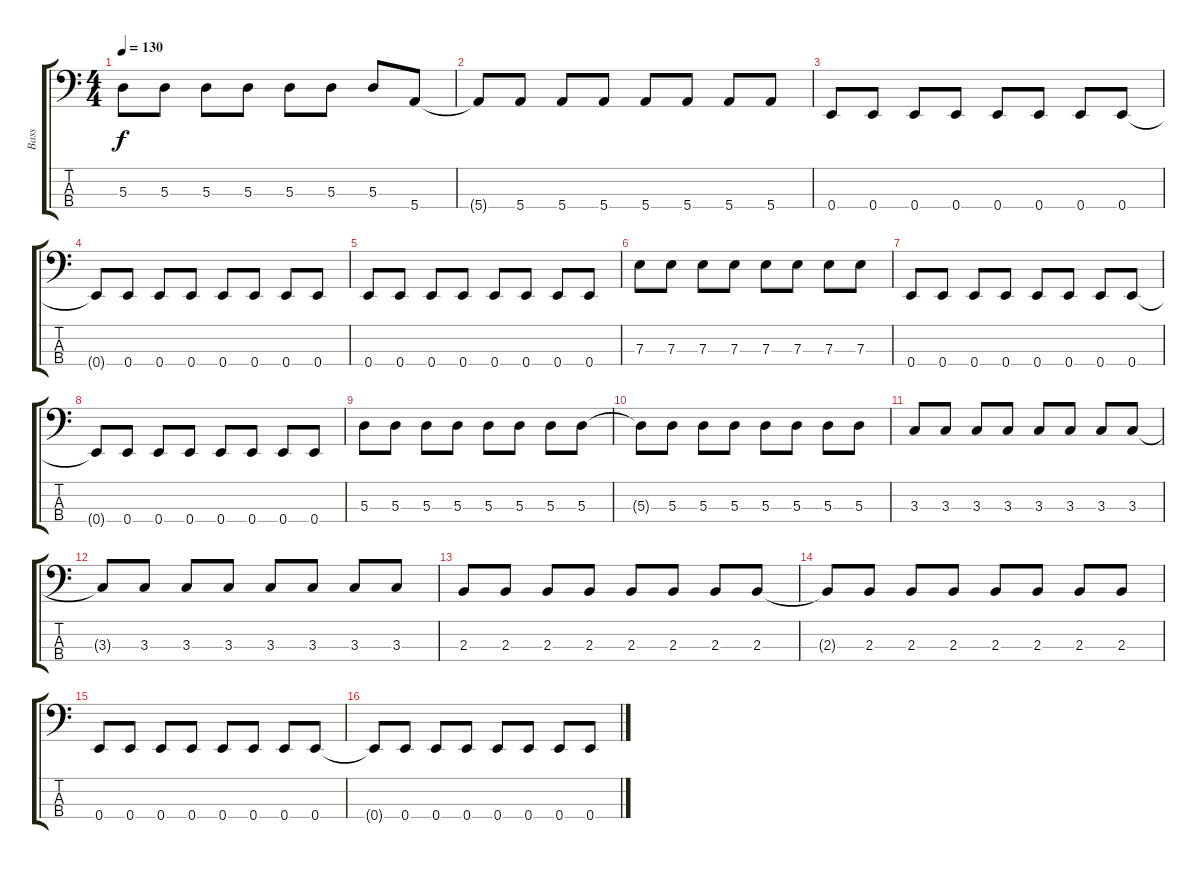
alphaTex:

\track ("Bass" "Bass") {instrument electricbassfinger}
\staff {score tabs}
\tuning (G2 D2 A1 E1) {hide}
\ts (4 4)
\tempo 130
\clef f4
\ks c
5.3.8{dy f} 5.3.8 5.3.8 5.3.8 5.3.8 5.3.8 5.3.8 5.4.8 |
5.4{t}.8 5.4.8 5.4.8 5.4.8 5.4.8 5.4.8 5.4.8 5.4.8 |
0.4.8 0.4.8 0.4.8 0.4.8 0.4.8 0.4.8 0.4.8 0.4.8 |
0.4{t}.8 0.4.8 0.4.8 0.4.8 0.4.8 0.4.8 0.4.8 0.4.8 |
0.4.8 0.4.8 0.4.8 0.4.8 0.4.8 0.4.8 0.4.8 0.4.8 |
7.3.8 7.3.8 7.3.8 7.3.8 7.3.8 7.3.8 7.3.8 7.3.8 |
0.4.8 0.4.8 0.4.8 0.4.8 0.4.8 0.4.8 0.4.8 0.4.8 |
0.4{t}.8 0.4.8 0.4.8 0.4.8 0.4.8 0.4.8 0.4.8 0.4.8 |
5.3.8 5.3.8 5.3.8 5.3.8 5.3.8 5.3.8 5.3.8 5.3.8 |
5.3{t}.8 5.3.8 5.3.8 5.3.8 5.3.8 5.3.8 5.3.8 5.3.8 |
3.3.8 3.3.8 3.3.8 3.3.8 3.3.8 3.3.8 3.3.8 3.3.8 |
3.3{t}.8 3.3.8 3.3.8 3.3.8 3.3.8 3.3.8 3.3.8 3.3.8 |
2.3.8 2.3.8 2.3.8 2.3.8 2.3.8 2.3.8 2.3.8 2.3.8 |
2.3{t}.8 2.3.8 2.3.8 2.3.8 2.3.8 2.3.8 2.3.8 2.3.8 |
0.4.8 0.4.8 0.4.8 0.4.8 0.4.8 0.4.8 0.4.8 0.4.8 |
0.4{t}.8 0.4.8 0.4.8 0.4.8 0.4.8 0.4.8 0.4.8 0.4.8
